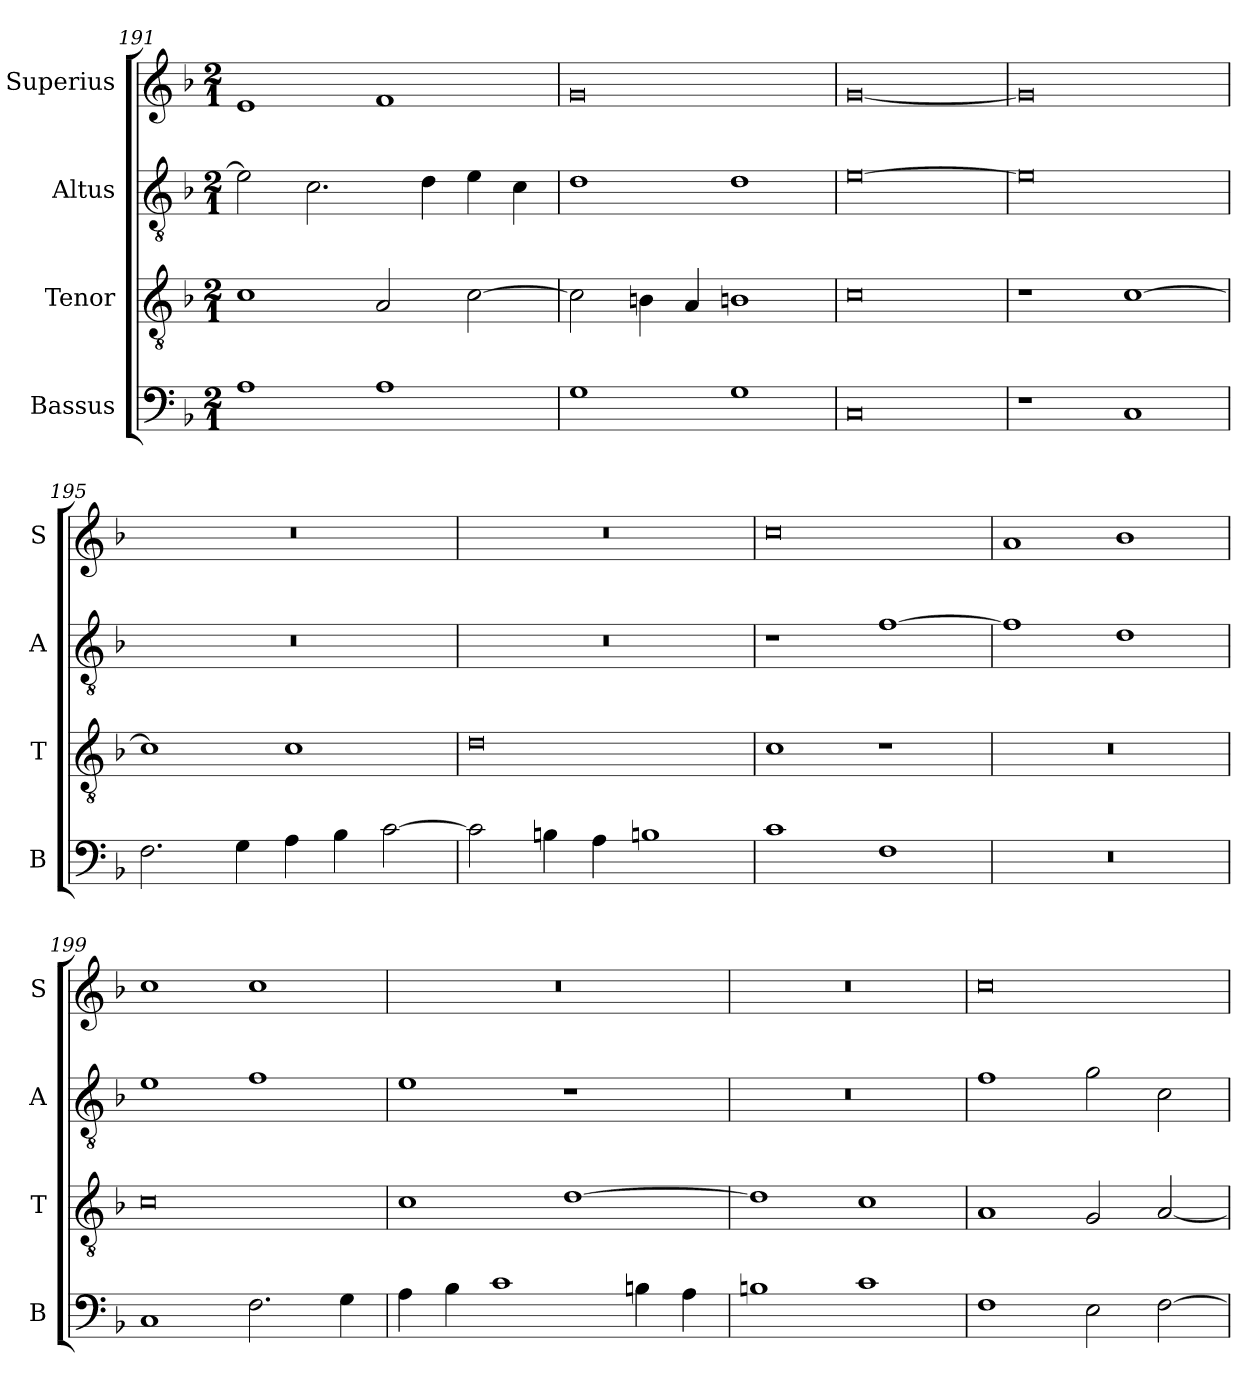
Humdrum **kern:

**kern	**kern	**kern	**kern
*part4	*part3	*part2	*part1
*staff4	*staff3	*staff2	*staff1
*I"Bassus	*I"Tenor	*I"Altus	*I"Superius
*I'B	*I'T	*I'A	*I'S
*clefF4	*clefGv2	*clefGv2	*clefG2
*k[b-]	*k[b-]	*k[b-]	*k[b-]
*F:	*F:	*F:	*F:
*M2/1	*M2/1	*M2/1	*M2/1
=191	=191	=191	=191
1A	1c	2e]	1e
.	.	2.c	.
1A	2A	.	1f
.	.	4d	.
.	[2c	4e	.
.	.	4c	.
=192	=192	=192	=192
1G	2c]	1d	0g
.	4Bn	.	.
.	4A	.	.
1G	1Bn	1d	.
=193	=193	=193	=193
0C	0c	[0e	[0g
=194	=194	=194	=194
1r	1r	0e]	0g]
1C	[1c	.	.
=195	=195	=195	=195
2.F	1c]	0r	0r
4G	.	.	.
4A	1c	.	.
4B-	.	.	.
[2c	.	.	.
=196	=196	=196	=196
2c]	0d	0r	0r
4Bn	.	.	.
4A	.	.	.
1Bn	.	.	.
=197	=197	=197	=197
1c	1c	1r	0cc
1F	1r	[1f	.
=198	=198	=198	=198
0r	0r	1f]	1a
.	.	1d	1b-
=199	=199	=199	=199
1C	0c	1e	1cc
2.F	.	1f	1cc
4G	.	.	.
=200	=200	=200	=200
4A	1c	1e	0r
4B-	.	.	.
1c	.	.	.
.	[1d	1r	.
4Bn	.	.	.
4A	.	.	.
=201	=201	=201	=201
1Bn	1d]	0r	0r
1c	1c	.	.
=202	=202	=202	=202
1F	1A	1f	0cc
2E	2G	2g	.
[2F	[2A	2c	.
=	=	=	=
*-	*-	*-	*-
